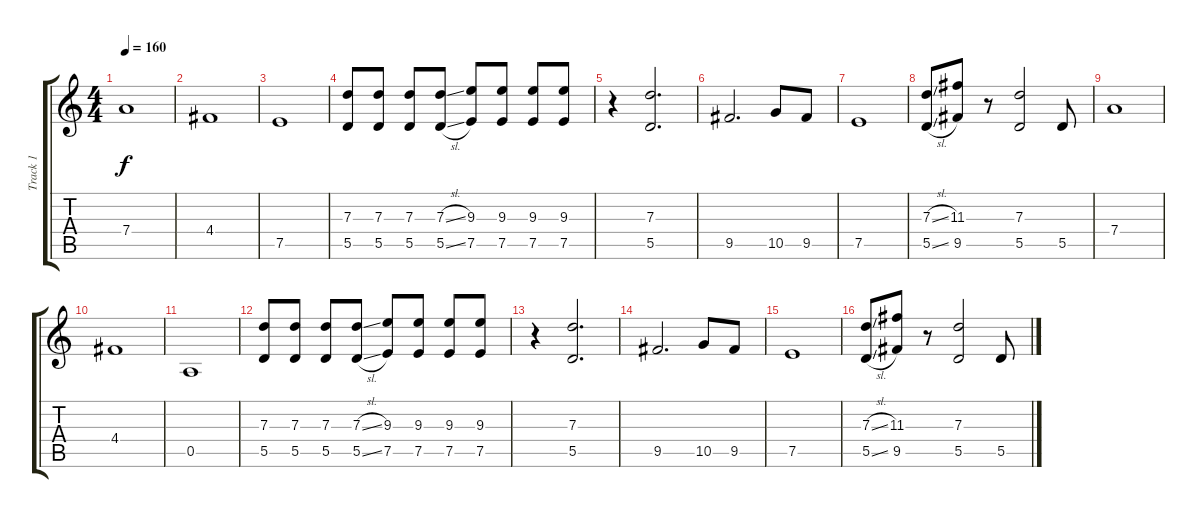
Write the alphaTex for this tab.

\track ("Track 1" "Track 1") {instrument electricguitarclean}
\staff {score tabs}
\tuning (E4 B3 G3 D3 A2 E2) {hide}
\ts (4 4)
\tempo 160
\clef g2
\ks c
7.4.1{dy f} |
4.4.1 |
7.5.1 |
(7.3 5.5).8 (7.3 5.5).8 (7.3 5.5).8 (7.3{sl} 5.5{sl}).8 (9.3 7.5).8 (9.3 7.5).8 (9.3 7.5).8 (9.3 7.5).8 |
r.4 (7.3 5.5).2{d} |
9.5.2{d} 10.5.8 9.5.8 |
7.5.1 |
(7.3{sl} 5.5{sl}).8 (11.3 9.5).8 r.8 (7.3 5.5).2 5.5.8 |
7.4.1 |
4.4.1 |
0.5.1 |
(7.3 5.5).8 (7.3 5.5).8 (7.3 5.5).8 (7.3{sl} 5.5{sl}).8 (9.3 7.5).8 (9.3 7.5).8 (9.3 7.5).8 (9.3 7.5).8 |
r.4 (7.3 5.5).2{d} |
9.5.2{d} 10.5.8 9.5.8 |
7.5.1 |
(7.3{sl} 5.5{sl}).8 (11.3 9.5).8 r.8 (7.3 5.5).2 5.5.8
